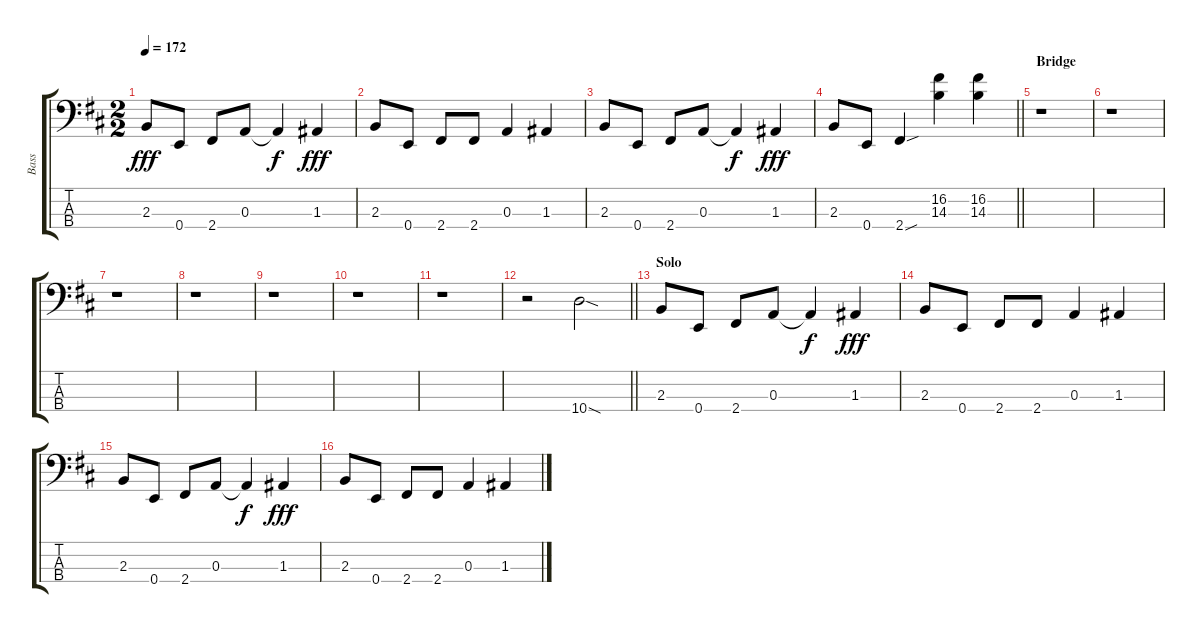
\track ("Bass" "Bass") {instrument electricbassfinger}
\staff {score tabs}
\tuning (G2 D2 A1 E1) {hide}
\ts (2 2)
\tempo 172
\clef f4
\ks d
2.3.8{dy fff} 0.4.8 2.4.8 0.3.8 0.3{t}.4{dy f} 1.3.4{dy fff} |
2.3.8 0.4.8 2.4.8 2.4.8 0.3.4 1.3.4 |
2.3.8 0.4.8 2.4.8 0.3.8 0.3{t}.4{dy f} 1.3.4{dy fff} |
\barLineRight lightlight
2.3.8 0.4.8 2.4{sou}.4 (16.2 14.3).4 (16.2 14.3).4 |
\section ("" "Bridge")
r.1 |
r.1 |
r.1 |
r.1 |
r.1 |
r.1 |
r.1 |
\barLineRight lightlight
r.2 10.4{sod}.2 |
\section ("" "Solo")
2.3.8 0.4.8 2.4.8 0.3.8 0.3{t}.4{dy f} 1.3.4{dy fff} |
2.3.8 0.4.8 2.4.8 2.4.8 0.3.4 1.3.4 |
2.3.8 0.4.8 2.4.8 0.3.8 0.3{t}.4{dy f} 1.3.4{dy fff} |
2.3.8 0.4.8 2.4.8 2.4.8 0.3.4 1.3.4
